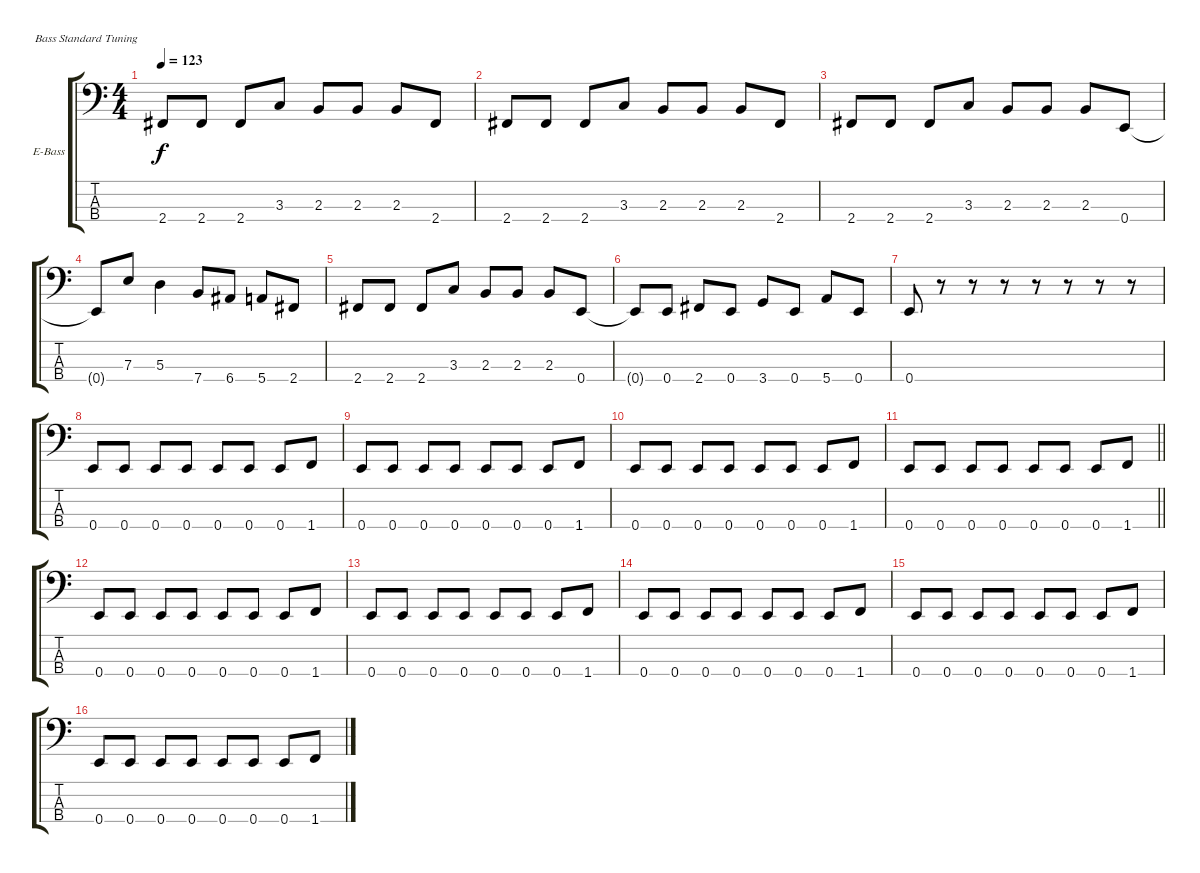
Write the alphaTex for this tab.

\bracketExtendMode groupsimilarinstruments
\firstSystemTrackNameOrientation horizontal
\otherSystemsTrackNameOrientation horizontal
\track ("Bass" "E-Bass") {instrument electricbasspick}
\staff {score tabs}
\tuning (G2 D2 A1 E1)
\ts (4 4)
\tempo 123
\clef f4
\ks c
2.4.8{dy f} 2.4.8 2.4.8 3.3.8 2.3.8 2.3.8 2.3.8 2.4.8 |
2.4.8 2.4.8 2.4.8 3.3.8 2.3.8 2.3.8 2.3.8 2.4.8 |
2.4.8 2.4.8 2.4.8 3.3.8 2.3.8 2.3.8 2.3.8 0.4.8 |
0.4{t}.8 7.3.8 5.3.4 7.4.8 6.4.8 5.4.8 2.4.8 |
2.4.8 2.4.8 2.4.8 3.3.8 2.3.8 2.3.8 2.3.8 0.4.8 |
0.4{t}.8 0.4.8 2.4.8 0.4.8 3.4.8 0.4.8 5.4.8 0.4.8 |
0.4.8 r.8 r.8 r.8 r.8 r.8 r.8 r.8 |
0.4.8 0.4.8 0.4.8 0.4.8 0.4.8 0.4.8 0.4.8 1.4.8 |
0.4.8 0.4.8 0.4.8 0.4.8 0.4.8 0.4.8 0.4.8 1.4.8 |
0.4.8 0.4.8 0.4.8 0.4.8 0.4.8 0.4.8 0.4.8 1.4.8 |
\barLineRight lightlight
0.4.8 0.4.8 0.4.8 0.4.8 0.4.8 0.4.8 0.4.8 1.4.8 |
0.4.8 0.4.8 0.4.8 0.4.8 0.4.8 0.4.8 0.4.8 1.4.8 |
0.4.8 0.4.8 0.4.8 0.4.8 0.4.8 0.4.8 0.4.8 1.4.8 |
0.4.8 0.4.8 0.4.8 0.4.8 0.4.8 0.4.8 0.4.8 1.4.8 |
0.4.8 0.4.8 0.4.8 0.4.8 0.4.8 0.4.8 0.4.8 1.4.8 |
0.4.8 0.4.8 0.4.8 0.4.8 0.4.8 0.4.8 0.4.8 1.4.8
